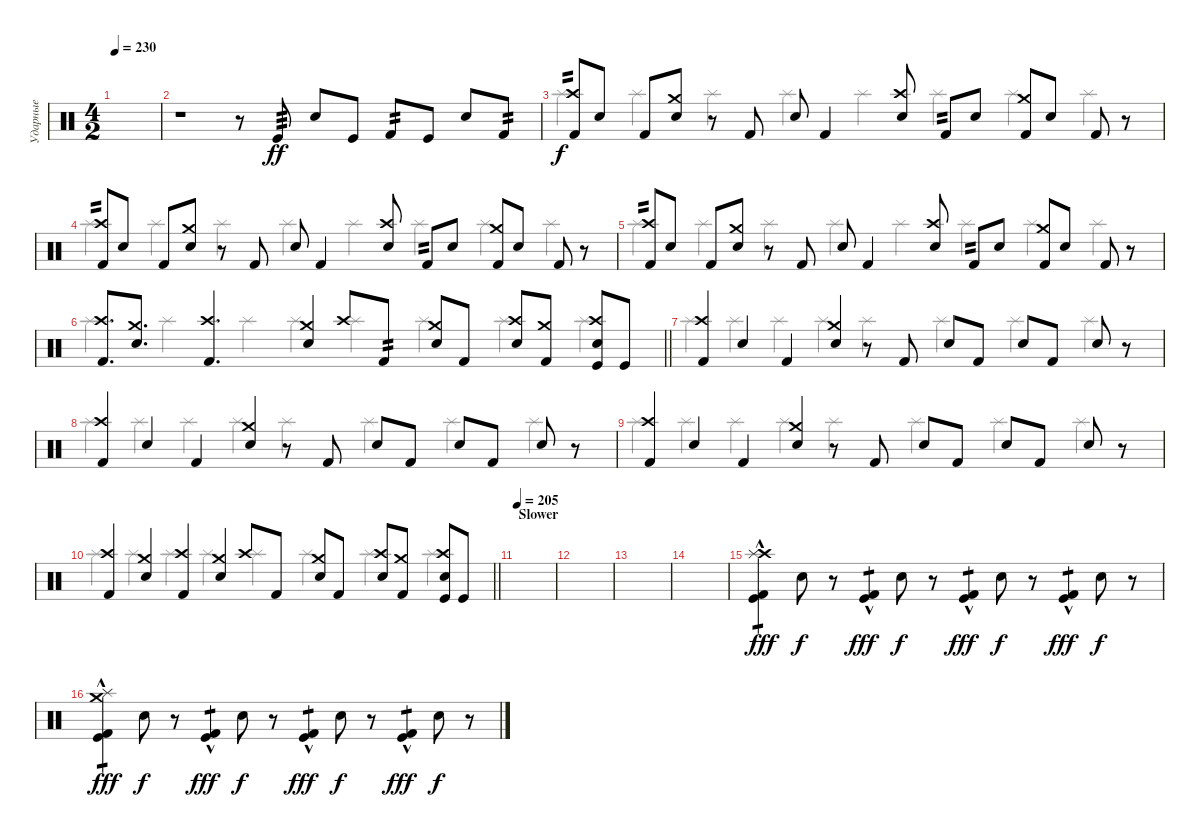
\track ("Ударные" "Ударные") {instrument percussion}
\staff {score}
\articulation defaults
\voice
\ts (4 2)
\tempo 230
\clef neutral
\ks c
|
r.1 r.8 "Kick (hit)".8{tp 3 dy ff} "Snare (hit) 2".8 "Kick (hit)".8 "Kick (hit) 2".8{tp 2} "Kick (hit)".8 "Snare (hit) 2".8 "Kick (hit) 2".8{tp 2} |
("Kick (hit) 2" "Crash high (hit)").8{tp 2 dy f} "Snare (hit) 2".8 "Kick (hit) 2".8 ("Snare (hit) 2" "Crash medium (hit)").8 r.8 "Kick (hit) 2".8 "Snare (hit) 2".8 "Kick (hit) 2".4 ("Snare (hit) 2" "Crash high (hit)").8 "Kick (hit) 2".8{tp 2} "Snare (hit) 2".8 ("Kick (hit) 2" "Crash medium (hit)").8 "Snare (hit) 2".8 "Kick (hit) 2".8 r.8 |
("Kick (hit) 2" "Crash high (hit)").8{tp 2} "Snare (hit) 2".8 "Kick (hit) 2".8 ("Snare (hit) 2" "Crash medium (hit)").8 r.8 "Kick (hit) 2".8 "Snare (hit) 2".8 "Kick (hit) 2".4 ("Snare (hit) 2" "Crash high (hit)").8 "Kick (hit) 2".8{tp 2} "Snare (hit) 2".8 ("Kick (hit) 2" "Crash medium (hit)").8 "Snare (hit) 2".8 "Kick (hit) 2".8 r.8 |
("Kick (hit) 2" "Crash high (hit)").8{tp 2} "Snare (hit) 2".8 "Kick (hit) 2".8 ("Snare (hit) 2" "Crash medium (hit)").8 r.8 "Kick (hit) 2".8 "Snare (hit) 2".8 "Kick (hit) 2".4 ("Snare (hit) 2" "Crash high (hit)").8 "Kick (hit) 2".8{tp 2} "Snare (hit) 2".8 ("Kick (hit) 2" "Crash medium (hit)").8 "Snare (hit) 2".8 "Kick (hit) 2".8 r.8 |
\barLineRight lightlight
("Kick (hit) 2" "Crash high (hit)").8{d} ("Snare (hit) 2" "Crash medium (hit)").8{d} ("Kick (hit) 2" "Crash high (hit)").4{d} ("Snare (hit) 2" "Crash medium (hit)").4 "Crash high (hit)".8 "Kick (hit) 2".8{tp 2} ("Snare (hit) 2" "Crash medium (hit)").8 "Kick (hit) 2".8 ("Snare (hit) 2" "Crash high (hit)").8 ("Kick (hit) 2" "Crash medium (hit)").8 ("Kick (hit)" "Snare (hit) 2" "Crash high (hit)").8 "Kick (hit)".8 |
("Kick (hit) 2" "Crash high (hit)").4 "Snare (hit) 2".4 "Kick (hit) 2".4 ("Snare (hit) 2" "Crash medium (hit)").4 r.8 "Kick (hit) 2".8 "Snare (hit) 2".8 "Kick (hit) 2".8 "Snare (hit) 2".8 "Kick (hit) 2".8 "Snare (hit) 2".8 r.8 |
("Kick (hit) 2" "Crash high (hit)").4 "Snare (hit) 2".4 "Kick (hit) 2".4 ("Snare (hit) 2" "Crash medium (hit)").4 r.8 "Kick (hit) 2".8 "Snare (hit) 2".8 "Kick (hit) 2".8 "Snare (hit) 2".8 "Kick (hit) 2".8 "Snare (hit) 2".8 r.8 |
("Kick (hit) 2" "Crash high (hit)").4 "Snare (hit) 2".4 "Kick (hit) 2".4 ("Snare (hit) 2" "Crash medium (hit)").4 r.8 "Kick (hit) 2".8 "Snare (hit) 2".8 "Kick (hit) 2".8 "Snare (hit) 2".8 "Kick (hit) 2".8 "Snare (hit) 2".8 r.8 |
\barLineRight lightlight
("Kick (hit) 2" "Crash high (hit)").4 ("Snare (hit) 2" "Crash medium (hit)").4 ("Kick (hit) 2" "Crash high (hit)").4 ("Snare (hit) 2" "Crash medium (hit)").4 "Crash high (hit)".8 "Kick (hit) 2".8 ("Snare (hit) 2" "Crash medium (hit)").8 "Kick (hit) 2".8 ("Snare (hit) 2" "Crash high (hit)").8 ("Kick (hit) 2" "Crash medium (hit)").8 ("Kick (hit)" "Snare (hit) 2" "Crash high (hit)").8 "Kick (hit)".8 |
\section ("" "Slower")
\tempo 205
|
|
|
|
("Kick (hit) 2" "Kick (hit)"{hac} "Crash high (hit)" "Splash (hit)").4{tp 1 dy fff} "Snare (hit) 2".8{dy f} r.8 ("Kick (hit) 2" "Kick (hit)"{hac}).4{tp 1 dy fff} "Snare (hit) 2".8{dy f} r.8 ("Kick (hit) 2" "Kick (hit)"{hac}).4{tp 1 dy fff} "Snare (hit) 2".8{dy f} r.8 ("Kick (hit) 2" "Kick (hit)"{hac}).4{tp 1 dy fff} "Snare (hit) 2".8{dy f} r.8 |
("Kick (hit) 2" "Kick (hit)"{hac} "Crash medium (hit)" "Splash (hit)").4{tp 1 dy fff} "Snare (hit) 2".8{dy f} r.8 ("Kick (hit) 2" "Kick (hit)"{hac}).4{tp 1 dy fff} "Snare (hit) 2".8{dy f} r.8 ("Kick (hit) 2" "Kick (hit)"{hac}).4{tp 1 dy fff} "Snare (hit) 2".8{dy f} r.8 ("Kick (hit) 2" "Kick (hit)"{hac}).4{tp 1 dy fff} "Snare (hit) 2".8{dy f} r.8
\voice
\clef neutral
\ottava regular
\simile none
\ks c
|
|
"Splash (hit)".4 "Splash (hit)".4 "Splash (hit)".4 "Splash (hit)".4 "Splash (hit)".4 "Splash (hit)".4 "Splash (hit)".4 "Splash (hit)".4 |
"Splash (hit)".4 "Splash (hit)".4 "Splash (hit)".4 "Splash (hit)".4 "Splash (hit)".4 "Splash (hit)".4 "Splash (hit)".4 "Splash (hit)".4 |
"Splash (hit)".4 "Splash (hit)".4 "Splash (hit)".4 "Splash (hit)".4 "Splash (hit)".4 "Splash (hit)".4 "Splash (hit)".4 "Splash (hit)".4 |
\barLineRight lightlight "Splash (hit)".4 "Splash (hit)".4 "Splash (hit)".4 "Splash (hit)".4 "Splash (hit)".4 "Splash (hit)".4 "Splash (hit)".4 "Splash (hit)".4
|
"Splash (hit)".4 "Splash (hit)".4 "Splash (hit)".4 "Splash (hit)".4 "Splash (hit)".4 "Splash (hit)".4 "Splash (hit)".4 "Splash (hit)".4 |
"Splash (hit)".4 "Splash (hit)".4 "Splash (hit)".4 "Splash (hit)".4 "Splash (hit)".4 "Splash (hit)".4 "Splash (hit)".4 "Splash (hit)".4 |
"Splash (hit)".4 "Splash (hit)".4 "Splash (hit)".4 "Splash (hit)".4 "Splash (hit)".4 "Splash (hit)".4 "Splash (hit)".4 "Splash (hit)".4 |
\barLineRight lightlight "Splash (hit)".4 "Splash (hit)".4 "Splash (hit)".4 "Splash (hit)".4 "Splash (hit)".4 "Splash (hit)".4 "Splash (hit)".4 "Splash (hit)".4
|
|
|
|
|
|
